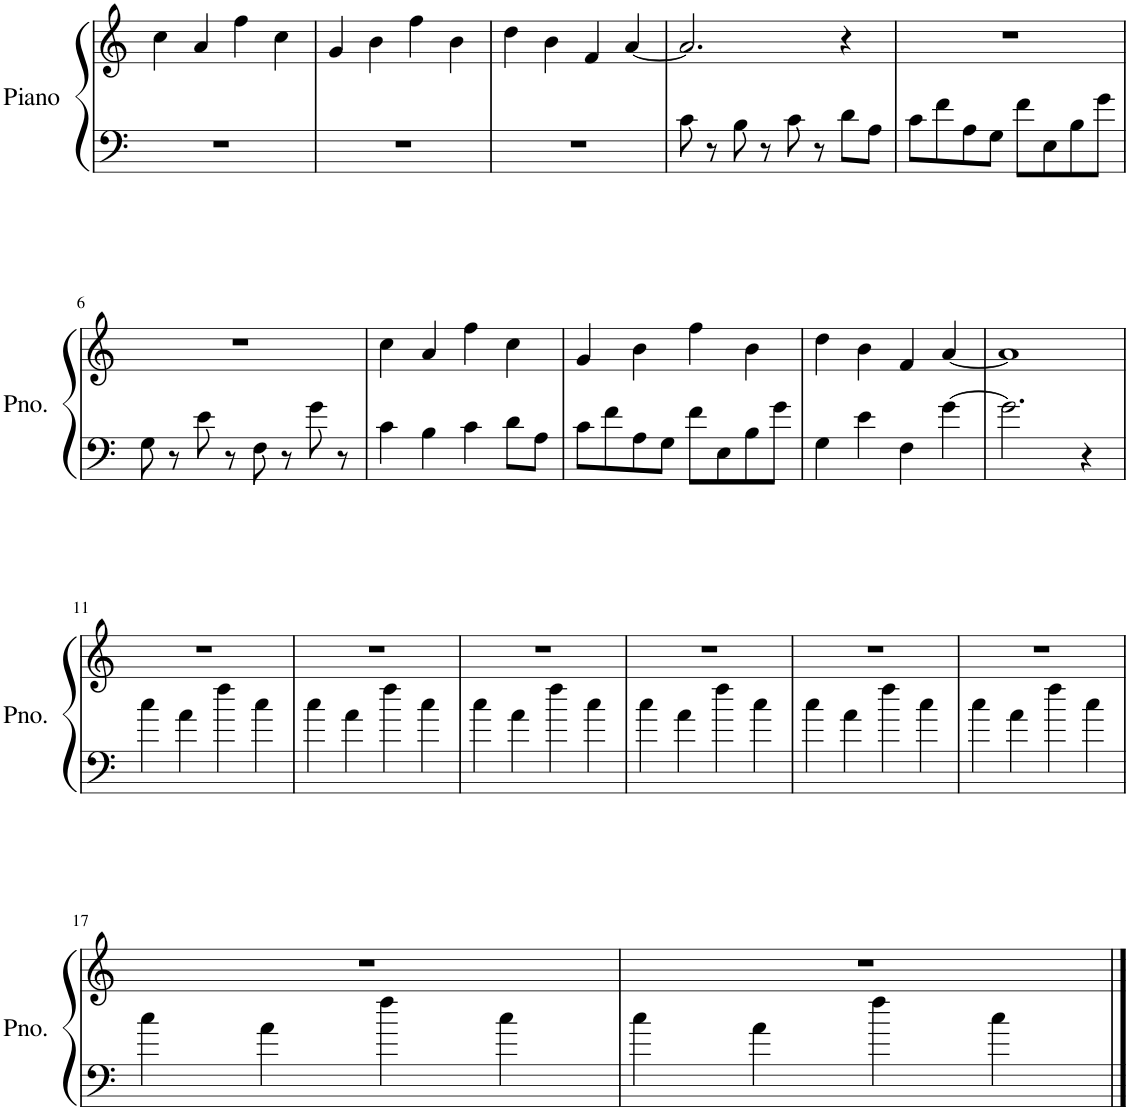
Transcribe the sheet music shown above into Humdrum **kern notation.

**kern	**kern
*part1	*part1
*staff2	*staff1
*I"Piano	*
*I'Pno.	*
*clefF4	*clefG2
*k[]	*k[]
=1	=1
1r	4cc\
.	4a/
.	4ff\
.	4cc\
=2	=2
1r	4g/
.	4b\
.	4ff\
.	4b\
=3	=3
1r	4dd\
.	4b\
.	4f/
.	[4a/
=4	=4
8c\	2.a/]
8r	.
8B\	.
8r	.
8c\	.
8r	.
8d\L	4r
8A\J	.
=5	=5
8c\L	1r
8f\	.
8A\	.
8G\J	.
8f\L	.
8E\	.
8B\	.
8g\J	.
!!LO:LB:g=z
=6	=6
8G\	1r
8r	.
8e\	.
8r	.
8F\	.
8r	.
8g\	.
8r	.
=7	=7
4c\	4cc\
4B\	4a/
4c\	4ff\
8d\L	4cc\
8A\J	.
=8	=8
8c\L	4g/
8f\	.
8A\	4b\
8G\J	.
8f\L	4ff\
8E\	.
8B\	4b\
8g\J	.
=9	=9
4G\	4dd\
4e\	4b\
4F\	4f/
[4g\	[4a/
=10	=10
2.g\]	1a]
4r	.
!!LO:LB:g=z
=11	=11
4cc\	1r
4a\	.
4ff\	.
4cc\	.
=12	=12
4cc\	1r
4a\	.
4ff\	.
4cc\	.
=13	=13
4cc\	1r
4a\	.
4ff\	.
4cc\	.
=14	=14
4cc\	1r
4a\	.
4ff\	.
4cc\	.
=15	=15
4cc\	1r
4a\	.
4ff\	.
4cc\	.
=16	=16
4cc\	1r
4a\	.
4ff\	.
4cc\	.
!!LO:LB:g=z
=17	=17
4cc\	1r
4a\	.
4ff\	.
4cc\	.
=18	=18
4cc\	1r
4a\	.
4ff\	.
4cc\	.
==	==
*-	*-
